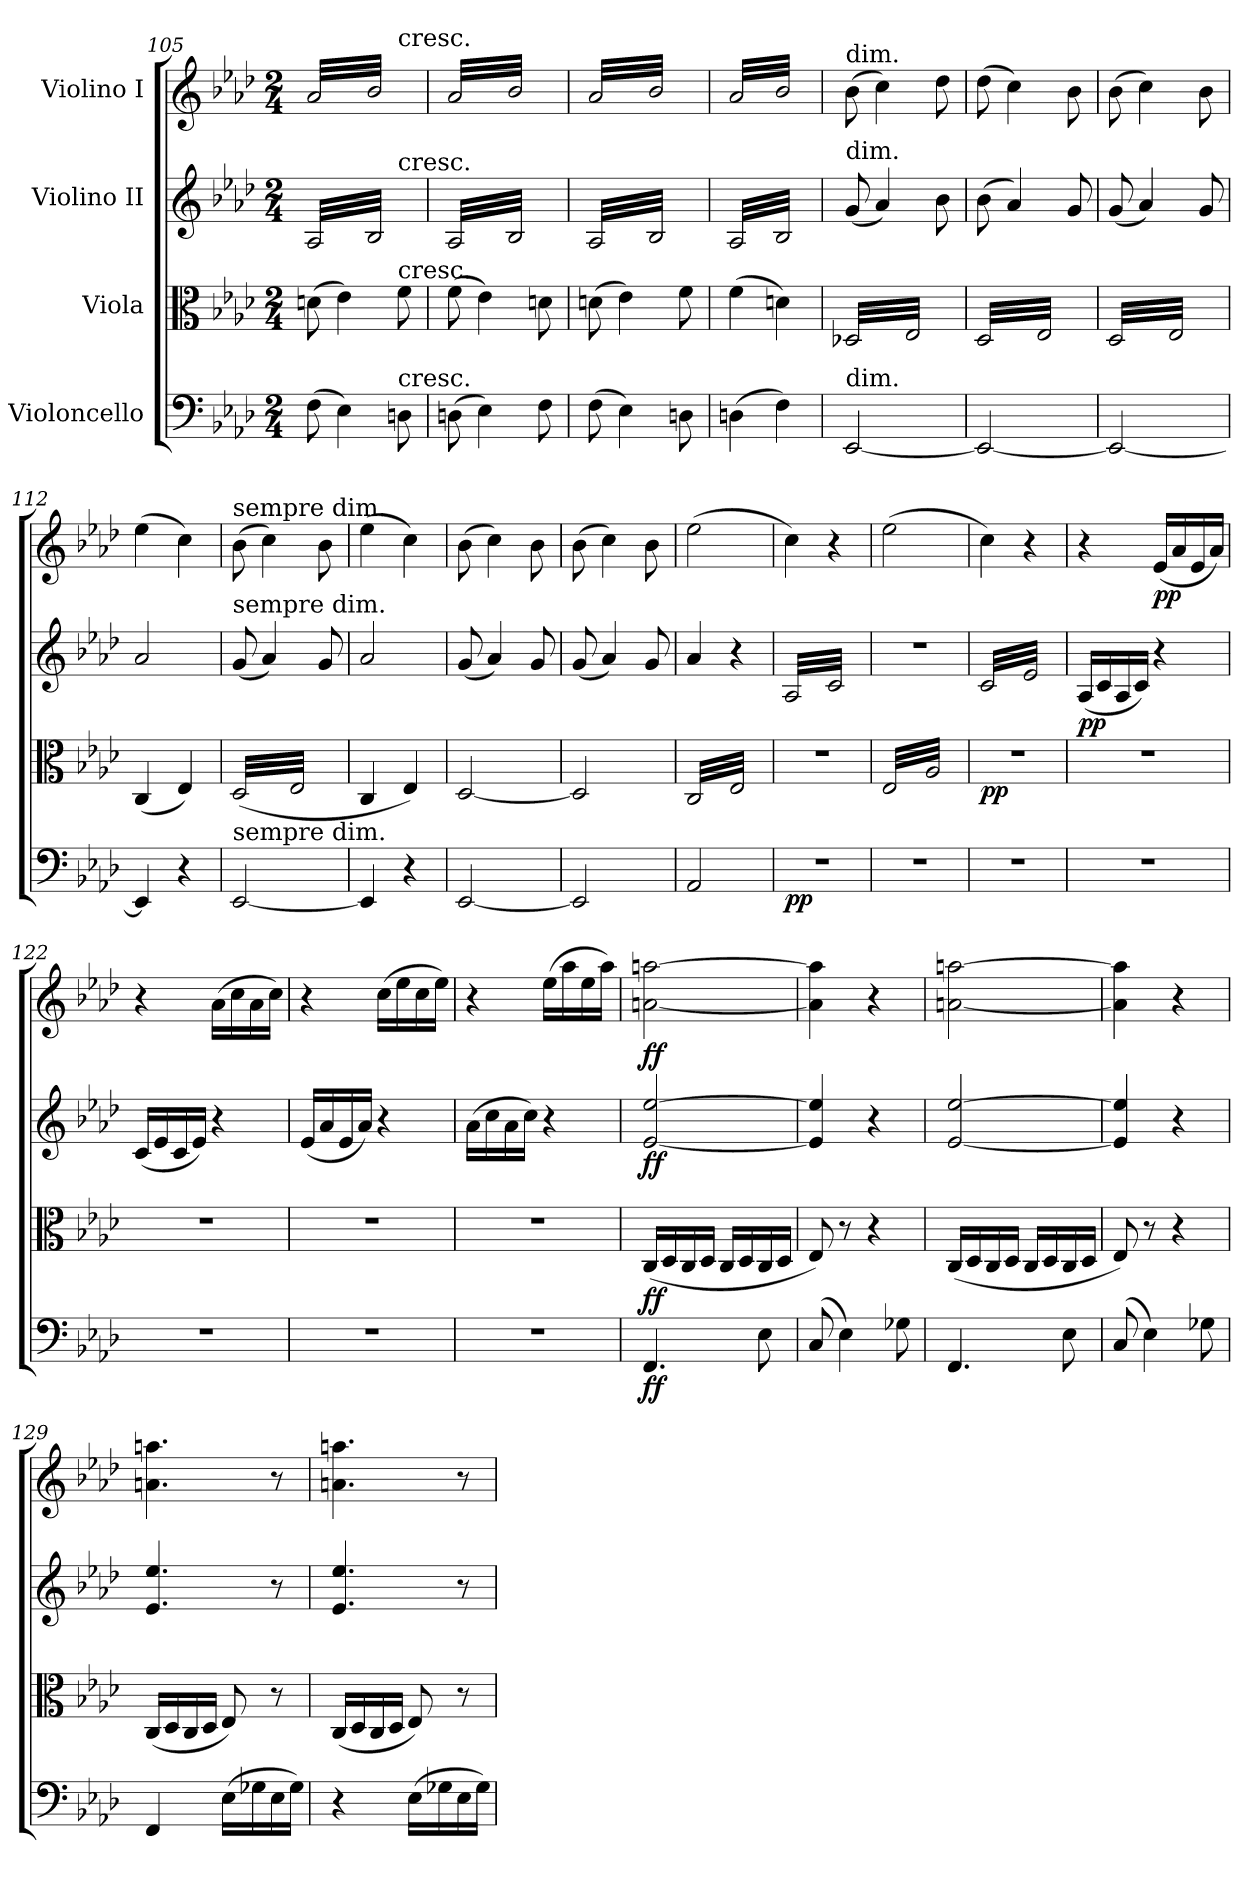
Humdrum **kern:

**kern	**dynam	**kern	**dynam	**kern	**dynam	**kern	**dynam
*part4	*part4	*part3	*part3	*part2	*part2	*part1	*part1
*staff4	*staff4	*staff3	*staff3	*staff2	*staff2	*staff1	*staff1
*I"Violoncello	*	*I"Viola	*	*I"Violino II	*	*I"Violino I	*
!!LO:LB:g=z
*clefF4	*	*clefC3	*	*clefG2	*	*clefG2	*
*k[b-e-a-d-]	*	*k[b-e-a-d-]	*	*k[b-e-a-d-]	*	*k[b-e-a-d-]	*
*M2/4	*	*M2/4	*	*M2/4	*	*M2/4	*
=105	=105	=105	=105	=105	=105	=105	=105
*	*	*	*	*^	*	*^	*
*	*	*	*	*tremolo	*	*	*	*	*
*	*	*	*	*	*	*	*tremolo	*	*
(8F\	.	(8dn\	.	(32A-/LLL	8ryy	.	(32a-/LLL	8ryy	.
.	.	.	.	32B-/	.	.	32b-/	.	.
.	.	.	.	32A-/	.	.	32a-/	.	.
.	.	.	.	32B-/	.	.	32b-/	.	.
4E-\)	.	4e-\)	.	32A-/	4ryy	.	32a-/	4ryy	.
.	.	.	.	32B-/	.	.	32b-/	.	.
.	.	.	.	32A-/	.	.	32a-/	.	.
.	.	.	.	32B-/	.	.	32b-/	.	.
.	.	.	.	32A-/	.	.	32a-/	.	.
.	.	.	.	32B-/	.	.	32b-/	.	.
.	.	.	.	32A-/	.	.	32a-/	.	.
.	.	.	.	32B-/	.	.	32b-/	.	.
!	!	!	!	!	!	!	!	!LO:TX:a:t=cresc.	!
!	!	!	!	!	!LO:TX:a:t=cresc.	!	!	!	!
!	!	!LO:TX:a:t=cresc.	!	!	!	!	!	!	!
!LO:TX:a:t=cresc.	!	!	!	!	!	!	!	!	!
8Dn\	.	8f\	.	32A-/	8ryy	.	32a-/	8ryy	.
.	.	.	.	32B-/	.	.	32b-/	.	.
.	.	.	.	32A-/	.	.	32a-/	.	.
.	.	.	.	32B-/JJJ	.	.	32b-/JJJ	.	.
*	*	*	*	*v	*v	*	*	*	*
*	*	*	*	*	*	*v	*v	*
=106	=106	=106	=106	=106	=106	=106	=106
(8Dn\	.	(8f\	.	32A-/LLL	.	32a-/LLL	.
.	.	.	.	32B-/)	.	32b-/)	.
.	.	.	.	32A-/	.	32a-/	.
.	.	.	.	32B-/)	.	32b-/)	.
4E-\)	.	4e-\)	.	32A-/	.	32a-/	.
.	.	.	.	32B-/)	.	32b-/)	.
.	.	.	.	32A-/	.	32a-/	.
.	.	.	.	32B-/)	.	32b-/)	.
.	.	.	.	32A-/	.	32a-/	.
.	.	.	.	32B-/)	.	32b-/)	.
.	.	.	.	32A-/	.	32a-/	.
.	.	.	.	32B-/)	.	32b-/)	.
8F\	.	8dn\	.	32A-/	.	32a-/	.
.	.	.	.	32B-/)	.	32b-/)	.
.	.	.	.	32A-/	.	32a-/	.
.	.	.	.	32B-/)JJJ	.	32b-/)JJJ	.
=107	=107	=107	=107	=107	=107	=107	=107
(8F\	.	(8dn\	.	(32A-/LLL	.	(32a-/LLL	.
.	.	.	.	32B-/	.	32b-/	.
.	.	.	.	32A-/	.	32a-/	.
.	.	.	.	32B-/	.	32b-/	.
4E-\)	.	4e-\)	.	32A-/	.	32a-/	.
.	.	.	.	32B-/	.	32b-/	.
.	.	.	.	32A-/	.	32a-/	.
.	.	.	.	32B-/	.	32b-/	.
.	.	.	.	32A-/	.	32a-/	.
.	.	.	.	32B-/	.	32b-/	.
.	.	.	.	32A-/	.	32a-/	.
.	.	.	.	32B-/	.	32b-/	.
8Dn\	.	8f\	.	32A-/	.	32a-/	.
.	.	.	.	32B-/	.	32b-/	.
.	.	.	.	32A-/	.	32a-/	.
.	.	.	.	32B-/JJJ	.	32b-/JJJ	.
=108	=108	=108	=108	=108	=108	=108	=108
(4Dn\	.	(4f\	.	32A-/LLL	.	32a-/LLL	.
.	.	.	.	32B-/)	.	32b-/)	.
.	.	.	.	32A-/	.	32a-/	.
.	.	.	.	32B-/)	.	32b-/)	.
.	.	.	.	32A-/	.	32a-/	.
.	.	.	.	32B-/)	.	32b-/)	.
.	.	.	.	32A-/	.	32a-/	.
.	.	.	.	32B-/)	.	32b-/)	.
4F\)	.	4dn\)	.	32A-/	.	32a-/	.
.	.	.	.	32B-/)	.	32b-/)	.
.	.	.	.	32A-/	.	32a-/	.
.	.	.	.	32B-/)	.	32b-/)	.
.	.	.	.	32A-/	.	32a-/	.
.	.	.	.	32B-/)	.	32b-/)	.
.	.	.	.	32A-/	.	32a-/	.
.	.	.	.	32B-/)JJJ	.	32b-/)JJJ	.
*	*	*	*	*	*	*Xtremolo	*
*	*	*	*	*Xtremolo	*	*	*
=109	=109	=109	=109	=109	=109	=109	=109
!	!	!	!	!	!	!LO:TX:a:t=dim.	!
!	!	!	!	!LO:TX:a:t=dim.	!	!	!
!	!	!LO:TX:a:t=dim.	!	!	!	!	!
!LO:TX:a:t=dim.	!	!	!	!	!	!	!
*	*	*tremolo	*	*	*	*	*
[2EE-/	.	(32D-X/LLL	.	(8g/	.	(8b-\	.
.	.	32E-/	.	.	.	.	.
.	.	32D-X/	.	.	.	.	.
.	.	32E-/	.	.	.	.	.
.	.	32D-X/	.	4a-/)	.	4cc\)	.
.	.	32E-/	.	.	.	.	.
.	.	32D-X/	.	.	.	.	.
.	.	32E-/	.	.	.	.	.
.	.	32D-X/	.	.	.	.	.
.	.	32E-/	.	.	.	.	.
.	.	32D-X/	.	.	.	.	.
.	.	32E-/	.	.	.	.	.
.	.	32D-X/	.	8b-\	.	8dd-\	.
.	.	32E-/	.	.	.	.	.
.	.	32D-X/	.	.	.	.	.
.	.	32E-/JJJ	.	.	.	.	.
=110	=110	=110	=110	=110	=110	=110	=110
2EE-/_	.	32D-/LLL	.	(8b-\	.	(8dd-\	.
.	.	32E-/)	.	.	.	.	.
.	.	32D-/	.	.	.	.	.
.	.	32E-/)	.	.	.	.	.
.	.	32D-/	.	4a-/)	.	4cc\)	.
.	.	32E-/)	.	.	.	.	.
.	.	32D-/	.	.	.	.	.
.	.	32E-/)	.	.	.	.	.
.	.	32D-/	.	.	.	.	.
.	.	32E-/)	.	.	.	.	.
.	.	32D-/	.	.	.	.	.
.	.	32E-/)	.	.	.	.	.
.	.	32D-/	.	8g/	.	8b-\	.
.	.	32E-/)	.	.	.	.	.
.	.	32D-/	.	.	.	.	.
.	.	32E-/)JJJ	.	.	.	.	.
=111	=111	=111	=111	=111	=111	=111	=111
2EE-/_	.	(32D-/LLL	.	(8g/	.	(8b-\	.
.	.	32E-/)	.	.	.	.	.
.	.	32D-/	.	.	.	.	.
.	.	32E-/)	.	.	.	.	.
.	.	32D-/	.	4a-/)	.	4cc\)	.
.	.	32E-/)	.	.	.	.	.
.	.	32D-/	.	.	.	.	.
.	.	32E-/)	.	.	.	.	.
.	.	32D-/	.	.	.	.	.
.	.	32E-/)	.	.	.	.	.
.	.	32D-/	.	.	.	.	.
.	.	32E-/)	.	.	.	.	.
.	.	32D-/	.	8g/	.	8b-\	.
.	.	32E-/)	.	.	.	.	.
.	.	32D-/	.	.	.	.	.
.	.	32E-/)JJJ	.	.	.	.	.
*	*	*Xtremolo	*	*	*	*	*
=112	=112	=112	=112	=112	=112	=112	=112
4EE-/]	.	(4C/	.	2a-/	.	(4ee-\	.
.	.	.	.	.	.	.	.
.	.	.	.	.	.	.	.
.	.	.	.	.	.	.	.
.	.	.	.	.	.	.	.
.	.	.	.	.	.	.	.
.	.	.	.	.	.	.	.
.	.	.	.	.	.	.	.
4r	.	4E-/)	.	.	.	4cc\)	.
=113	=113	=113	=113	=113	=113	=113	=113
!	!	!	!	!	!	!LO:TX:a:t=sempre dim.	!
!	!	!	!	!LO:TX:a:t=sempre dim.	!	!	!
!	!	!LO:TX:a:t=sempre dim.	!	!	!	!	!
!LO:TX:a:t=sempre dim.	!	!	!	!	!	!	!
*	*	*tremolo	*	*	*	*	*
[2EE-/	.	(32D-/LLL	.	(8g/	.	(8b-\	.
.	.	32E-/	.	.	.	.	.
.	.	32D-/	.	.	.	.	.
.	.	32E-/	.	.	.	.	.
.	.	32D-/	.	4a-/)	.	4cc\)	.
.	.	32E-/	.	.	.	.	.
.	.	32D-/	.	.	.	.	.
.	.	32E-/	.	.	.	.	.
.	.	32D-/	.	.	.	.	.
.	.	32E-/	.	.	.	.	.
.	.	32D-/	.	.	.	.	.
.	.	32E-/	.	.	.	.	.
.	.	32D-/	.	8g/	.	8b-\	.
.	.	32E-/	.	.	.	.	.
.	.	32D-/	.	.	.	.	.
.	.	32E-/JJJ	.	.	.	.	.
*	*	*Xtremolo	*	*	*	*	*
=114	=114	=114	=114	=114	=114	=114	=114
4EE-/]	.	4C/	.	2a-/	.	(4ee-\	.
.	.	.	.	.	.	.	.
.	.	.	.	.	.	.	.
.	.	.	.	.	.	.	.
.	.	.	.	.	.	.	.
.	.	.	.	.	.	.	.
.	.	.	.	.	.	.	.
.	.	.	.	.	.	.	.
4r	.	4E-/)	.	.	.	4cc\)	.
!!LO:LB:g=z
=115	=115	=115	=115	=115	=115	=115	=115
[2EE-/	.	[2D-/	.	(8g/	.	(8b-\	.
.	.	.	.	4a-/)	.	4cc\)	.
.	.	.	.	8g/	.	8b-\	.
=116	=116	=116	=116	=116	=116	=116	=116
2EE-/]	.	2D-/]	.	(8g/	.	(8b-\	.
.	.	.	.	4a-/)	.	4cc\)	.
.	.	.	.	8g/	.	8b-\	.
=117	=117	=117	=117	=117	=117	=117	=117
*	*	*tremolo	*	*	*	*	*
2AA-/	.	(32C/LLL	.	4a-/	.	(2ee-\	.
.	.	32E-/)	.	.	.	.	.
.	.	32C/	.	.	.	.	.
.	.	32E-/)	.	.	.	.	.
.	.	32C/	.	.	.	.	.
.	.	32E-/)	.	.	.	.	.
.	.	32C/	.	.	.	.	.
.	.	32E-/)	.	.	.	.	.
.	.	32C/	.	4r	.	.	.
.	.	32E-/)	.	.	.	.	.
.	.	32C/	.	.	.	.	.
.	.	32E-/)	.	.	.	.	.
.	.	32C/	.	.	.	.	.
.	.	32E-/)	.	.	.	.	.
.	.	32C/	.	.	.	.	.
.	.	32E-/)JJJ	.	.	.	.	.
=118	=118	=118	=118	=118	=118	=118	=118
!	!LO:DY:b	!	!	!	!	!	!
*	*	*	*	*tremolo	*	*	*
2r	pp	2r	.	(32A-/LLL	.	4cc\)	.
.	.	.	.	32c/)	.	.	.
.	.	.	.	32A-/	.	.	.
.	.	.	.	32c/)	.	.	.
.	.	.	.	32A-/	.	.	.
.	.	.	.	32c/)	.	.	.
.	.	.	.	32A-/	.	.	.
.	.	.	.	32c/)	.	.	.
.	.	.	.	32A-/	.	4r	.
.	.	.	.	32c/)	.	.	.
.	.	.	.	32A-/	.	.	.
.	.	.	.	32c/)	.	.	.
.	.	.	.	32A-/	.	.	.
.	.	.	.	32c/)	.	.	.
.	.	.	.	32A-/	.	.	.
.	.	.	.	32c/)JJJ	.	.	.
=119	=119	=119	=119	=119	=119	=119	=119
2r	.	(32E-/LLL	.	2r	.	(2ee-\	.
.	.	32A-/)	.	.	.	.	.
.	.	32E-/	.	.	.	.	.
.	.	32A-/)	.	.	.	.	.
.	.	32E-/	.	.	.	.	.
.	.	32A-/)	.	.	.	.	.
.	.	32E-/	.	.	.	.	.
.	.	32A-/)	.	.	.	.	.
.	.	32E-/	.	.	.	.	.
.	.	32A-/)	.	.	.	.	.
.	.	32E-/	.	.	.	.	.
.	.	32A-/)	.	.	.	.	.
.	.	32E-/	.	.	.	.	.
.	.	32A-/)	.	.	.	.	.
.	.	32E-/	.	.	.	.	.
.	.	32A-/)JJJ	.	.	.	.	.
*	*	*Xtremolo	*	*	*	*	*
=120	=120	=120	=120	=120	=120	=120	=120
!	!	!	!LO:DY:b	!	!	!	!
2r	.	2r	pp	(32c/LLL	.	4cc\)	.
.	.	.	.	32e-/)	.	.	.
.	.	.	.	32c/	.	.	.
.	.	.	.	32e-/)	.	.	.
.	.	.	.	32c/	.	.	.
.	.	.	.	32e-/)	.	.	.
.	.	.	.	32c/	.	.	.
.	.	.	.	32e-/)	.	.	.
.	.	.	.	32c/	.	4r	.
.	.	.	.	32e-/)	.	.	.
.	.	.	.	32c/	.	.	.
.	.	.	.	32e-/)	.	.	.
.	.	.	.	32c/	.	.	.
.	.	.	.	32e-/)	.	.	.
.	.	.	.	32c/	.	.	.
.	.	.	.	32e-/)JJJ	.	.	.
*	*	*	*	*Xtremolo	*	*	*
=121	=121	=121	=121	=121	=121	=121	=121
!	!	!	!	!	!LO:DY:b	!	!
2r	.	2r	.	(16A-/LL	pp	4r	.
.	.	.	.	.	.	.	.
.	.	.	.	16c/	.	.	.
.	.	.	.	.	.	.	.
.	.	.	.	16A-/	.	.	.
.	.	.	.	.	.	.	.
.	.	.	.	16c/JJ)	.	.	.
.	.	.	.	.	.	.	.
!	!	!	!	!	!	!	!LO:DY:b
.	.	.	.	4r	.	(16e-/LL	pp
.	.	.	.	.	.	16a-/	.
.	.	.	.	.	.	16e-/	.
.	.	.	.	.	.	16a-/JJ)	.
=122	=122	=122	=122	=122	=122	=122	=122
2r	.	2r	.	(16c/LL	.	4r	.
.	.	.	.	16e-/	.	.	.
.	.	.	.	16c/	.	.	.
.	.	.	.	16e-/JJ)	.	.	.
.	.	.	.	4r	.	(16a-\LL	.
.	.	.	.	.	.	16cc\	.
.	.	.	.	.	.	16a-\	.
.	.	.	.	.	.	16cc\JJ)	.
!!LO:PB:g=z
=123	=123	=123	=123	=123	=123	=123	=123
2r	.	2r	.	(16e-/LL	.	4r	.
.	.	.	.	16a-/	.	.	.
.	.	.	.	16e-/	.	.	.
.	.	.	.	16a-/JJ)	.	.	.
.	.	.	.	4r	.	(16cc\LL	.
.	.	.	.	.	.	16ee-\	.
.	.	.	.	.	.	16cc\	.
.	.	.	.	.	.	16ee-\JJ)	.
=124	=124	=124	=124	=124	=124	=124	=124
2r	.	2r	.	(16a-\LL	.	4r	.
.	.	.	.	16cc\	.	.	.
.	.	.	.	16a-\	.	.	.
.	.	.	.	16cc\JJ)	.	.	.
.	.	.	.	4r	.	(16ee-\LL	.
.	.	.	.	.	.	16aa-\	.
.	.	.	.	.	.	16ee-\	.
.	.	.	.	.	.	16aa-\JJ)	.
=125	=125	=125	=125	=125	=125	=125	=125
!	!LO:DY:b	!	!LO:DY:b	!	!LO:DY:b	!	!LO:DY:b
4.FF/	ff	(16C/LL	ff	[2e-/ [2ee-/	ff	[2an\ [2aan\	ff
.	.	16D-/	.	.	.	.	.
.	.	16C/	.	.	.	.	.
.	.	16D-/JJ	.	.	.	.	.
.	.	16C/LL	.	.	.	.	.
.	.	16D-/	.	.	.	.	.
8E-\	.	16C/	.	.	.	.	.
.	.	16D-/JJ	.	.	.	.	.
=126	=126	=126	=126	=126	=126	=126	=126
(8C/	.	8E-/)	.	4e-/] 4ee-/]	.	4a\] 4aa\]	.
4E-\)	.	8r	.	.	.	.	.
.	.	4r	.	4r	.	4r	.
8G-X\	.	.	.	.	.	.	.
=127	=127	=127	=127	=127	=127	=127	=127
4.FF/	.	(16C/LL	.	[2e-/ [2ee-/	.	[2an\ [2aan\	.
.	.	16D-/	.	.	.	.	.
.	.	16C/	.	.	.	.	.
.	.	16D-/JJ	.	.	.	.	.
.	.	16C/LL	.	.	.	.	.
.	.	16D-/	.	.	.	.	.
8E-\	.	16C/	.	.	.	.	.
.	.	16D-/JJ	.	.	.	.	.
!!LO:LB:g=z
=128	=128	=128	=128	=128	=128	=128	=128
(8C/	.	8E-/)	.	4e-/] 4ee-/]	.	4a\] 4aa\]	.
4E-\)	.	8r	.	.	.	.	.
.	.	4r	.	4r	.	4r	.
8G-X\	.	.	.	.	.	.	.
=129	=129	=129	=129	=129	=129	=129	=129
4FF/	.	(16C/LL	.	4.e-/ 4.ee-/	.	4.an\ 4.aan\	.
.	.	16D-/	.	.	.	.	.
.	.	16C/	.	.	.	.	.
.	.	16D-/JJ	.	.	.	.	.
(16E-\LL	.	8E-/)	.	.	.	.	.
16G-X\	.	.	.	.	.	.	.
16E-\	.	8r	.	8r	.	8r	.
16G-\JJ)	.	.	.	.	.	.	.
=130	=130	=130	=130	=130	=130	=130	=130
4r	.	(16C/LL	.	4.e-/ 4.ee-/	.	4.an\ 4.aan\	.
.	.	16D-/	.	.	.	.	.
.	.	16C/	.	.	.	.	.
.	.	16D-/JJ	.	.	.	.	.
(16E-\LL	.	8E-/)	.	.	.	.	.
16G-X\	.	.	.	.	.	.	.
16E-\	.	8r	.	8r	.	8r	.
16G-\JJ)	.	.	.	.	.	.	.
=	=	=	=	=	=	=	=
*-	*-	*-	*-	*-	*-	*-	*-
